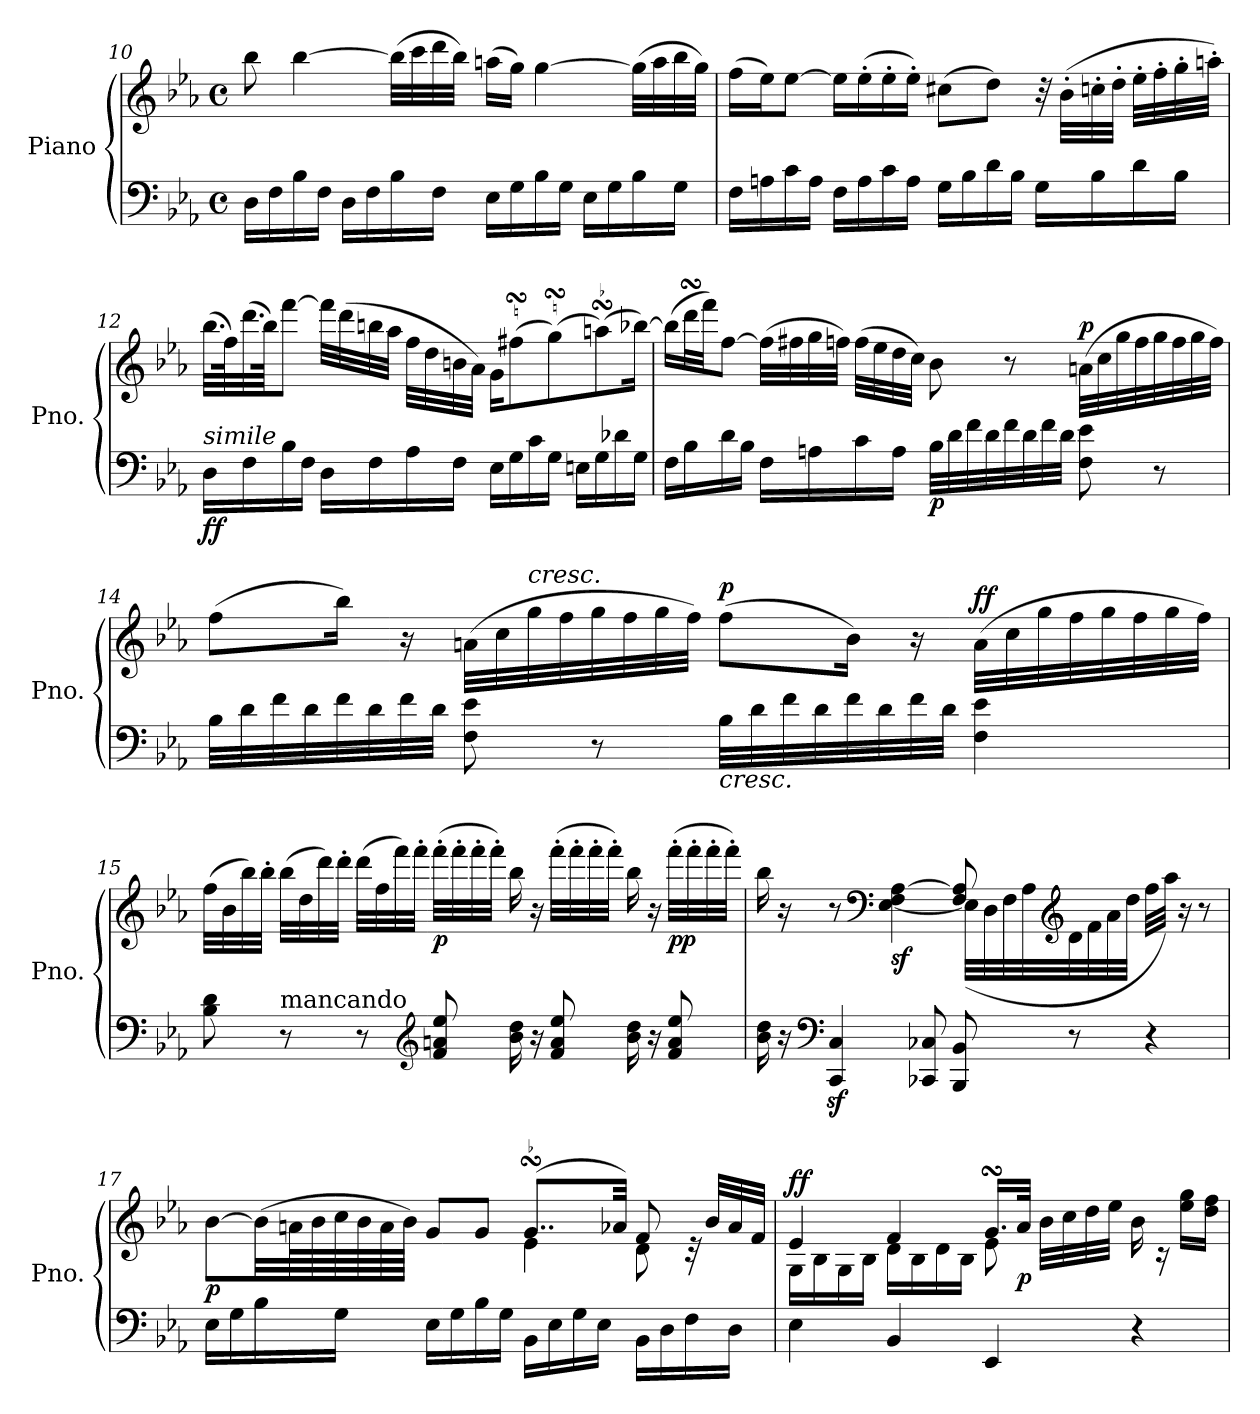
**kern	**kern	**dynam
*part1	*part1	*part1
*staff2	*staff1	*staff1/2
*I"Piano	*	*
*I'Pno.	*	*
*clefF4	*clefG2	*
*k[b-e-a-]	*k[b-e-a-]	*
*M4/4	*M4/4	*
*met(c)	*met(c)	*
=10	=10	=10
16D\LL	8bb-\	.
16F\	.	.
16B-\	[4bb-\	.
16F\JJ	.	.
16D\LL	.	.
16F\	.	.
16B-\	(>32bb-\LLL]	.
.	32ccc\	.
16F\JJ	32ddd\	.
.	32bb-\JJJ)	.
16E-\LL	(>16aan\LL	.
16G\	16gg\JJ)	.
16B-\	[4gg\	.
16G\JJ	.	.
16E-\LL	.	.
16G\	.	.
16B-\	(>32gg\LLL]	.
.	32aa\	.
16G\JJ	32bb-\	.
.	32gg\JJJ)	.
=11	=11	=11
16F\LL	(>16ff\LL	.
16An\	16ee-\J)	.
16c\	[8ee-\J	.
16A\JJ	.	.
16F\LL	16ee-\LL]	.
16A\	(>16ee-'\	.
16c\	16ee-'\	.
16A\JJ	16ee-'\JJ)	.
16G\LL	(>8cc#X\L	.
16B-\	.	.
16d\	8dd\J)	.
16B-\JJ	.	.
16G\LL	32r	.
.	(>32b-'\LLL	.
16B-\	32ccn'\	.
.	32dd'\JJJ	.
16d\	32ee-'\LLL	.
.	32ff'\	.
16B-\JJ	32gg'\	.
.	32aan'\JJJ)	.
=12	=12	=12
!LO:TX:a:i:t=simile	!	!
!	!	!LO:DY:b=2
!	!	!LO:DY:n=1:b
16D\LL	(>32.bb-\LLL	f f
.	64ff\K)	.
16F\	(>32.ddd\	.
.	64bb-\JJK)	.
16B-\	[8fff\J	.
16F\JJ	.	.
16D\LL	32fff\LLL]	.
.	(>32ddd\	.
16F\	32bbn\	.
.	32aa-\JJJ	.
16A-\	32ff\LLL	.
.	32dd\	.
16F\JJ	32bn\	.
.	32a-\JJJ)	.
16E-\LL	16g\KL	.
16G\	(>8ff#XsSsS\	.
16c\	.	.
16G\JJ	(>8ggsSsS\)	.
16En\LL	.	.
16G\	(>8aansSsS\)	.
16d-X\	.	.
16G\JJ	[16bb-X\Jk)	.
=13	=13	=13
16F\LL	(>16bb-\LL]	.
16B-\	32dddsSsS\L	.
.	32fff\JJ)	.
16d\	[8ff\J	.
16B-\JJ	.	.
16F\LL	(>32ff\LLL]	.
.	32ff#X\	.
16An\	32gg\	.
.	32ffn\JJJ)	.
16c\	(>32ff\LLL	.
.	32ee-\	.
16A\JJ	32dd\	.
.	32cc\JJJ)	.
!	!	!LO:DY:b=2
32B-\LLL	8b-\	p
32d\	.	.
32f\	.	.
32d\	.	.
32f\	8r	.
32d\	.	.
32f\	.	.
32d\JJJ	.	.
!	!	!LO:DY:a
8F\ 8e-\	(>32an\LLL	p
.	32cc\	.
.	32gg\	.
.	32ff\	.
8r	32gg\	.
.	32ff\	.
.	32gg\	.
.	32ff\JJJ)	.
=14	=14	=14
32B-\LLL	(>8ff\L	.
32d\	.	.
32f\	.	.
32d\	.	.
32f\	16bb-\Jk)	.
32d\	.	.
32f\	16r	.
32d\JJJ	.	.
8F\ 8e-\	(>32an\LLL	.
.	32cc\	.
!	!LO:TX:a:i:t=cresc.	!
.	32gg\	.
.	32ff\	.
8r	32gg\	.
.	32ff\	.
.	32gg\	.
.	32ff\JJJ)	.
!LO:TX:b:i:t=cresc.	!	!
!	!	!LO:DY:a
32B-\LLL	(>8ff\L	p
32d\	.	.
32f\	.	.
32d\	.	.
32f\	16b-\Jk)	.
32d\	.	.
32f\	16r	.
32d\JJJ	.	.
!	!	!LO:DY:b=2
!	!	!LO:DY:n=1:a
4F\ 4e-\	(>32a\LLL	f f
.	32cc\	.
.	32gg\	.
.	32ff\	.
.	32gg\	.
.	32ff\	.
.	32gg\	.
.	32ff\JJJ)	.
=15	=15	=15
8B-\ 8d\	(>32ff\LLL	.
.	32b-\	.
.	32bb-\)	.
.	32bb-'\JJJ	.
!LO:TX:a:t=mancando	!	!
8r	(>32bb-\LLL	.
.	32dd\	.
.	32ddd\)	.
.	32ddd'\JJJ	.
8r	(>32ddd\LLL	.
.	32ff\	.
.	32fff\)	.
.	32fff'\JJJ	.
*clefG2	*	*
!	!	!LO:DY:b
8f/ 8an/ 8ee-/	(>32fff'\LLL	p
.	32fff'\	.
.	32fff'\	.
.	32fff'\JJJ)	.
16b-\ 16dd\	16bb-\	.
16r	16r	.
8f/ 8a/ 8ee-/	(>32fff'\LLL	.
.	32fff'\	.
.	32fff'\	.
.	32fff'\JJJ)	.
16b-\ 16dd\	16bb-\	.
16r	16r	.
!	!	!LO:DY:b
8f/ 8a/ 8ee-/	(>32fff'\LLL	pp
.	32fff'\	.
.	32fff'\	.
.	32fff'\JJJ)	.
=16	=16	=16
*	*^	*
16b-\ 16dd\	16bb-\	2ryy	.
16r	16r	.	.
*clefF4	*	*	*
4CC/z< 4C/z<	8r	.	.
*	*clefF4	*	*
!	!	!	!LO:DY:b
.	[4E-\ 4F\ [4A-\	.	sf
8CC-X/ 8C-X/	.	.	.
8BBB-/ 8BB-/	8F/ 8A-/]	(<32E-\LLL]	.
.	.	32D\	.
.	.	32F\	.
.	.	32A-\	.
*	*clefG2	*	*
8r	4ryy	32d\	.
.	.	32f\	.
.	.	32a-\	.
.	.	32dd\JJJ	.
4r	.	32ff\LLL	.
.	.	32aa-\JJJ)	.
.	.	16r	.
.	8ryy	8r	.
=17	=17	=17	=17
!	!	!	!LO:DY:b
16E-\LL	[8b-\L	2ryy	p
16G\	.	.	.
16B-\	(>32b-\LL]	.	.
.	64an\L	.	.
.	64b-\	.	.
16G\JJ	64cc\	.	.
.	64b-\	.	.
.	64a\	.	.
.	64b-\JJJJ)	.	.
16E-\LL	8g/L	.	.
16G\	.	.	.
16B-\	8g/J	.	.
16G\JJ	.	.	.
16BB-\LL	(>8..gsSsS/L	4e-\	.
16E-\	.	.	.
16G\	.	.	.
16E-\JJ	.	.	.
.	32a-X/Jkk)	.	.
16BB-\LL	8f/	8d\	.
16D\	.	.	.
16F\	32rc	8ryy	.
.	32b-/LLL	.	.
16D\JJ	32a-/	.	.
.	32f/JJJ	.	.
=18	=18	=18	=18
!	!	!	!LO:DY:b=2
!	!	!	!LO:DY:n=1:a
4E-\	4e-/	16G\LL	f f
.	.	16B-\	.
.	.	16G\	.
.	.	16B-\JJ	.
4BB-/	4f/	16d\LL	.
.	.	16B-\	.
.	.	16d\	.
.	.	16B-\JJ	.
4EE-/	16.gsSsS/LL	8e-\	.
!	!	!	!LO:DY:n=2:b
.	32a-/JJk	.	p
.	32b-\LLL	8ryy	.
.	32cc\	.	.
.	32dd\	.	.
.	32ee-\JJJ	.	.
4r	16b-\	4ryy	.
.	16rc	.	.
.	16ee-\ 16gg\LL	.	.
.	16dd\ 16ff\JJ	.	.
*	*v	*v	*
=	=	=
*-	*-	*-
